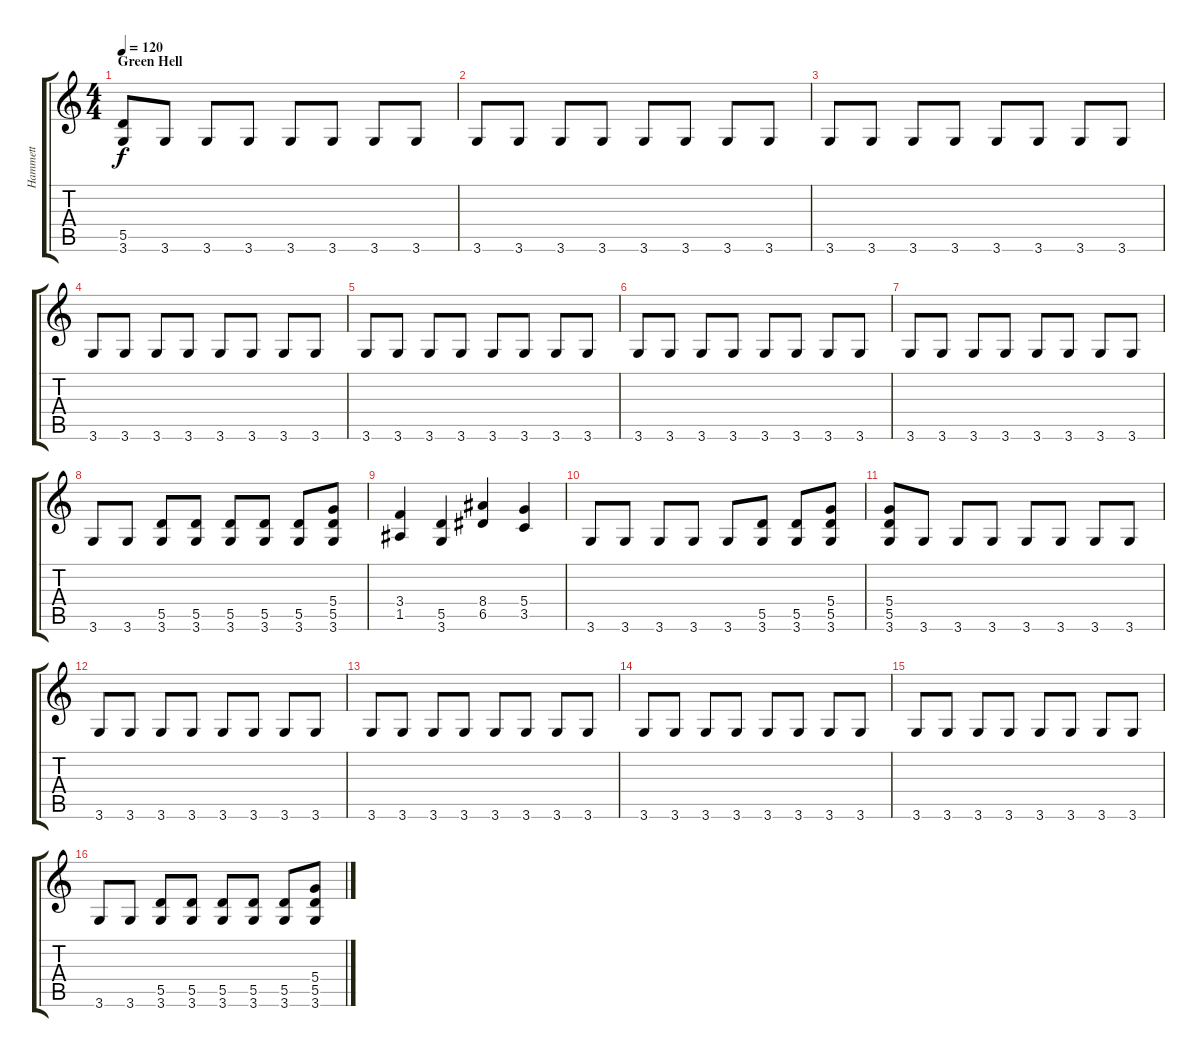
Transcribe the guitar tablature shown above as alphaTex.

\track ("Hammett" "Hammett") {instrument distortionguitar}
\staff {score tabs}
\tuning (E4 B3 G3 D3 A2 E2) {hide}
\ts (4 4)
\section ("" "Green Hell")
\tempo 120
\tempo 212
\tempo 120
\clef g2
\ks c
(5.5 3.6).8{dy f instrument distortionguitar} 3.6.8 3.6.8 3.6.8 3.6.8 3.6.8 3.6.8 3.6.8 |
3.6.8 3.6.8 3.6.8 3.6.8 3.6.8 3.6.8 3.6.8 3.6.8 |
3.6.8 3.6.8 3.6.8 3.6.8 3.6.8 3.6.8 3.6.8 3.6.8 |
3.6.8 3.6.8 3.6.8 3.6.8 3.6.8 3.6.8 3.6.8 3.6.8 |
3.6.8 3.6.8 3.6.8 3.6.8 3.6.8 3.6.8 3.6.8 3.6.8 |
3.6.8 3.6.8 3.6.8 3.6.8 3.6.8 3.6.8 3.6.8 3.6.8 |
3.6.8 3.6.8 3.6.8 3.6.8 3.6.8 3.6.8 3.6.8 3.6.8 |
3.6.8 3.6.8 (5.5 3.6).8 (5.5 3.6).8 (5.5 3.6).8 (5.5 3.6).8 (5.5 3.6).8 (5.4 5.5 3.6).8 |
(3.4 1.5).4 (5.5 3.6).4 (8.4 6.5).4 (5.4 3.5).4 |
3.6.8 3.6.8 3.6.8 3.6.8 3.6.8 (5.5 3.6).8 (5.5 3.6).8 (5.4 5.5 3.6).8 |
(5.4 5.5 3.6).8 3.6.8 3.6.8 3.6.8 3.6.8 3.6.8 3.6.8 3.6.8 |
3.6.8 3.6.8 3.6.8 3.6.8 3.6.8 3.6.8 3.6.8 3.6.8 |
3.6.8 3.6.8 3.6.8 3.6.8 3.6.8 3.6.8 3.6.8 3.6.8 |
3.6.8 3.6.8 3.6.8 3.6.8 3.6.8 3.6.8 3.6.8 3.6.8 |
3.6.8 3.6.8 3.6.8 3.6.8 3.6.8 3.6.8 3.6.8 3.6.8 |
3.6.8 3.6.8 (5.5 3.6).8 (5.5 3.6).8 (5.5 3.6).8 (5.5 3.6).8 (5.5 3.6).8 (5.4 5.5 3.6).8
